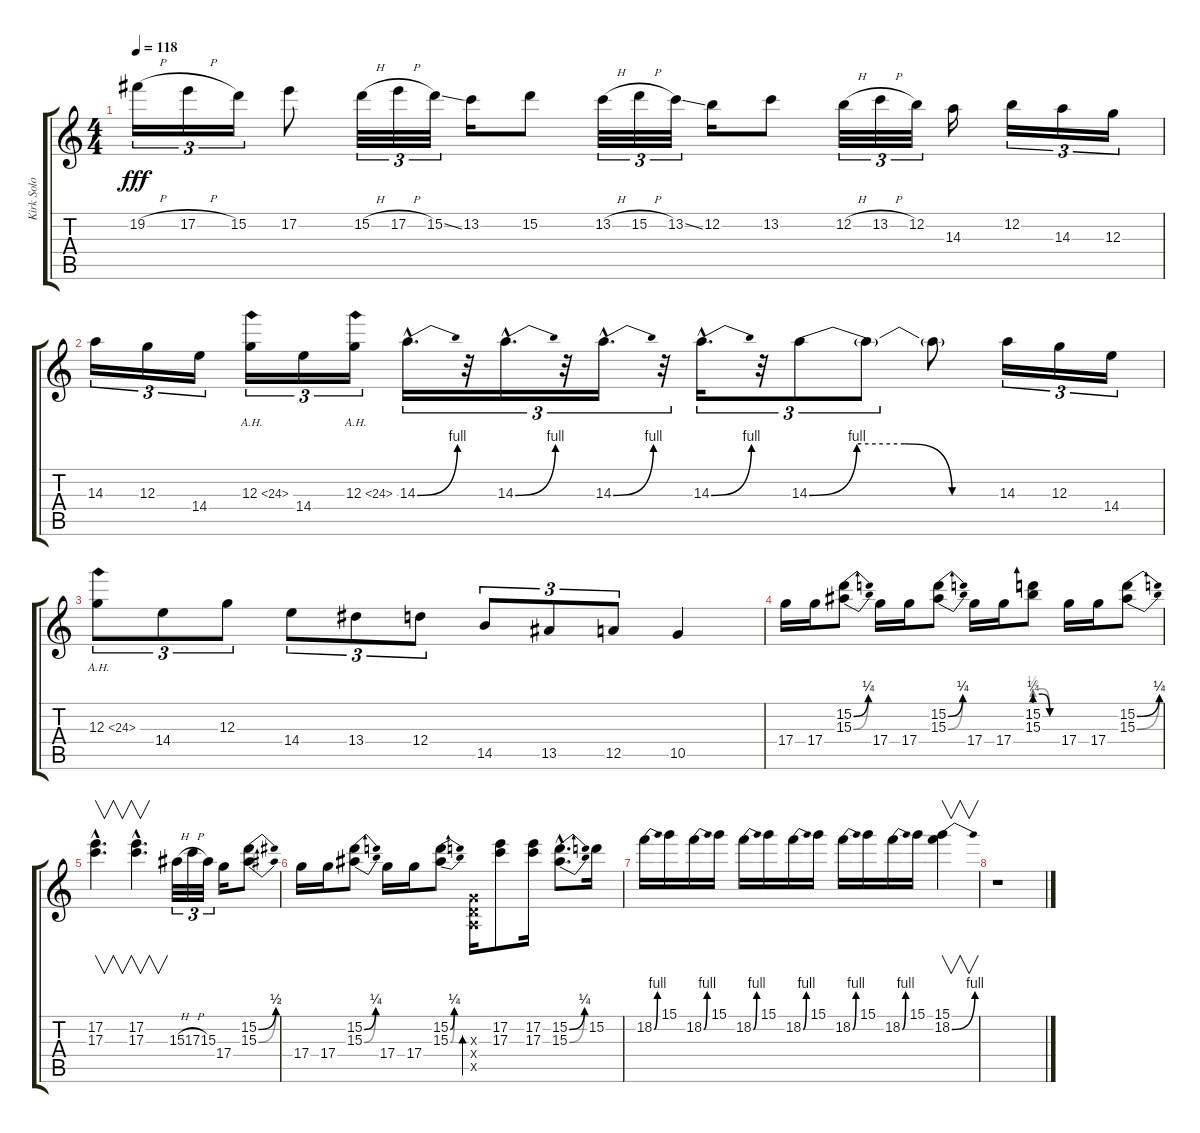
\track ("Kirk Solo" "Kirk Solo") {instrument overdrivenguitar}
\staff {score tabs}
\tuning (E4 B3 G3 D3 A2 E2) {hide}
\ts (4 4)
\tempo 118
\clef g2
\ks c
19.2{h}.16{tu (3 2) dy fff} 17.2{h}.16{tu (3 2)} 15.2.16{tu (3 2)} 17.2.8 15.2{h}.32{tu (3 2)} 17.2{h}.32{tu (3 2)} 15.2{ss}.32{tu (3 2)} 13.2.16 15.2.8 13.2{h}.32{tu (3 2)} 15.2{h}.32{tu (3 2)} 13.2{ss}.32{tu (3 2)} 12.2.16 13.2.8 12.2{h}.32{tu (3 2)} 13.2{h}.32{tu (3 2)} 12.2.32{tu (3 2)} 14.3.16 12.2.16{tu (3 2)} 14.3.16{tu (3 2)} 12.3.16{tu (3 2)} |
14.3.16{tu (3 2)} 12.3.16{tu (3 2)} 14.4.16{tu (3 2)} 12.3{ah 12}.16{tu (3 2)} 14.4.16{tu (3 2)} 12.3{ah 12}.16{tu (3 2)} 14.3{be (bend 0 0 60 4) hac}.16{d tu (3 2)} r.32{tu (3 2)} 14.3{be (bend 0 0 60 4) hac}.16{d tu (3 2)} r.32{tu (3 2)} 14.3{be (bend 0 0 60 4) hac}.16{d tu (3 2)} r.32{tu (3 2)} 14.3{be (bend 0 0 60 4) hac}.16{d tu (3 2)} r.32{tu (3 2)} 14.3{be (custom 0 0 15 4 30 4 45 0 60 0)}.8{tu (3 2)} 14.3{t}.8{tu (3 2)} 14.3{t}.8 14.3.16{tu (3 2)} 12.3.16{tu (3 2)} 14.4.16{tu (3 2)} |
12.3{ah 12}.8{tu (3 2)} 14.4.8{tu (3 2)} 12.3.8{tu (3 2)} 14.4.8{tu (3 2)} 13.4.8{tu (3 2)} 12.4.8{tu (3 2)} 14.5.8{tu (3 2)} 13.5.8{tu (3 2)} 12.5.8{tu (3 2)} 10.5.4 |
17.4.16 17.4.16 (15.2{be (bend 0 0 60 1)} 15.3{be (bend 0 0 60 2)}).8 17.4.16 17.4.16 (15.2{be (bend 0 0 60 1)} 15.3{be (bend 0 0 60 2)}).8 17.4.16 17.4.16 (15.2{be (custom 0 1 20 1 40 0 60 0)} 15.3{be (custom 0 2 20 2 40 0 60 0)}).8 17.4.16 17.4.16 (15.2{be (bend 0 0 60 1)} 15.3{be (bend 0 0 60 2)}).8 |
(17.2{hac} 17.3{hac}).4{v d} (17.2{hac} 17.3{hac}).4{v d} 15.3{h}.32{tu (3 2)} 17.3{h}.32{tu (3 2)} 15.3.32{tu (3 2)} 17.4.16 (15.2{be (bend 0 0 60 2)} 15.3{be (bend 0 0 60 1)}).8 |
17.4.16 17.4.16 (15.2{be (bend 0 0 60 1)} 15.3{be (bend 0 0 60 2)}).8 17.4.16 17.4.16 (15.2{be (bend 0 0 60 1)} 15.3{be (bend 0 0 60 2)}).8 (0.3{x} 0.4{x} 0.5{x}).16{bd 30} (17.2 17.3).8 (17.2 17.3).16 (15.2{be (bend 0 0 60 1) hac} 15.3{be (bend 0 0 60 2) hac}).8{d} 15.2.16 |
18.2{be (bend 0 0 60 4)}.16 15.1.16 18.2{be (bend 0 0 60 4)}.16 15.1.16 18.2{be (bend 0 0 60 4)}.16 15.1.16 18.2{be (bend 0 0 60 4)}.16 15.1.16 18.2{be (bend 0 0 60 4)}.16 15.1.16 18.2{be (bend 0 0 60 4)}.16 15.1.16 (15.1 18.2{be (bend 0 0 60 4)}).4{v} |
r.1
